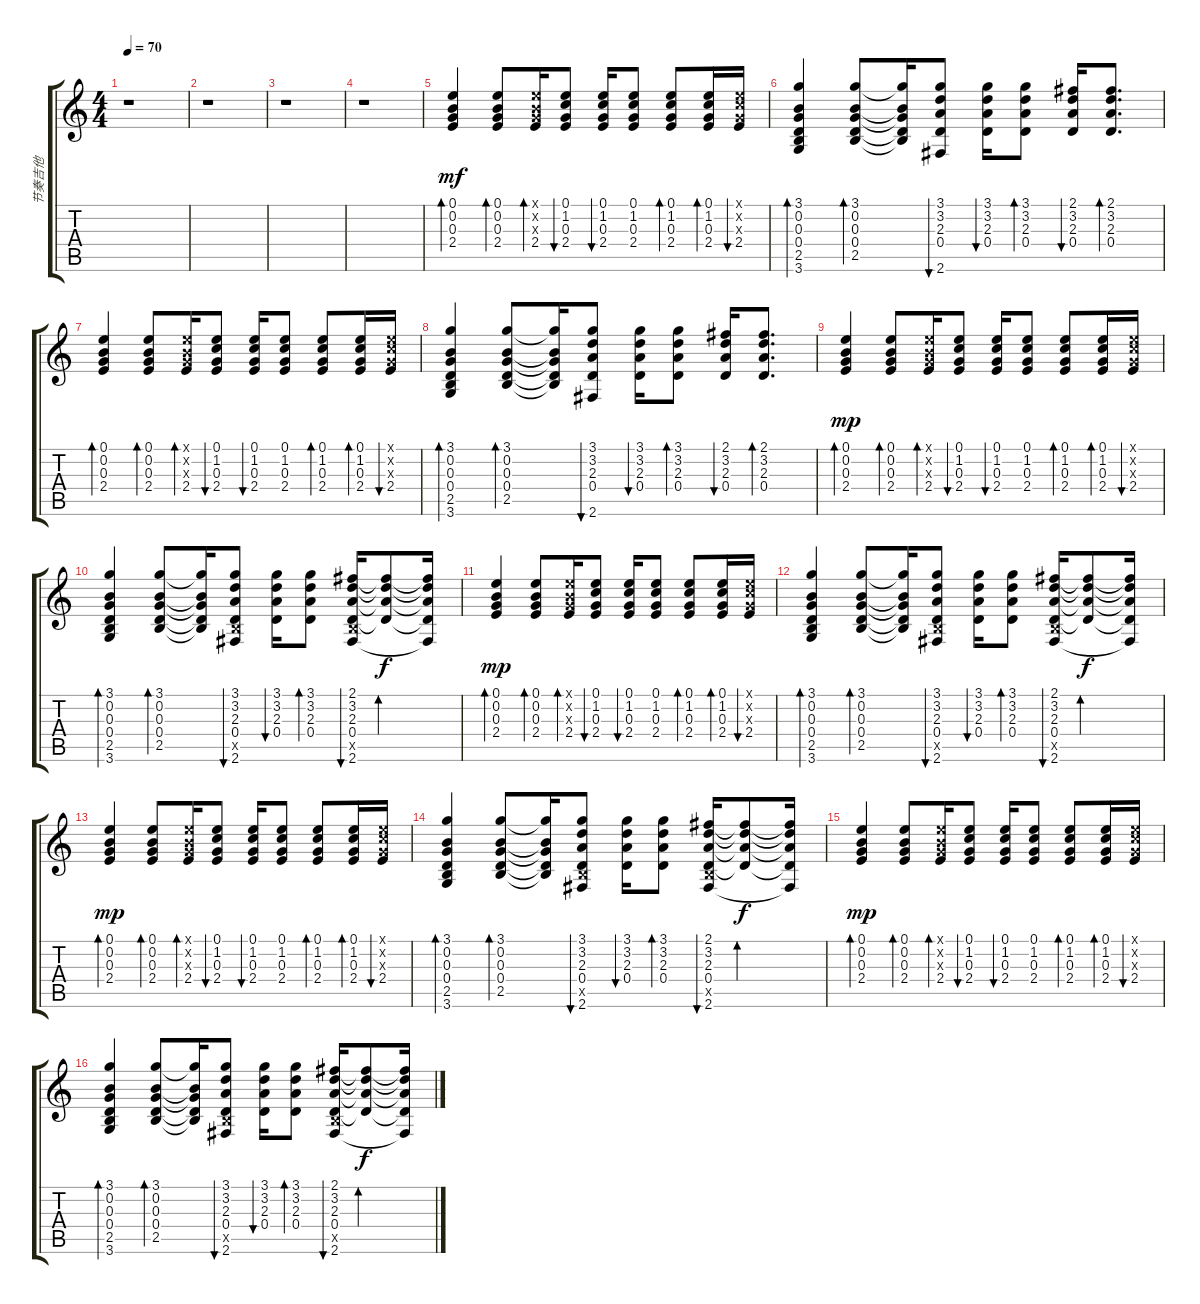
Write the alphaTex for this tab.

\track ("节奏吉他" "节奏吉他") {instrument acousticguitarsteel}
\staff {score tabs}
\tuning (E4 B3 G3 D3 A2 E2) {hide}
\ts (4 4)
\tempo 70
\clef g2
\ks c
r.1{dy mf instrument acousticguitarsteel} |
r.1 |
r.1 |
r.1 |
(0.1 0.2 0.3 2.4).4{bd 30} (0.1 0.2 0.3 2.4).8{bd 30} (0.1{x} 0.2{x} 0.3{x} 2.4).16{bd 30} (0.1 1.2 0.3 2.4).8{bu 30} (0.1 1.2 0.3 2.4).16{bu 30} (0.1 1.2 0.3 2.4).8 (0.1 1.2 0.3 2.4).8{bd 30} (0.1 1.2 0.3 2.4).16{bd 30} (0.1{x} 1.2{x} 0.3{x} 2.4).16{bu 30} |
(3.1 0.2 0.3 0.4 2.5 3.6).4{bd 30 txt ""} (3.1 0.2 0.3 0.4 2.5).8{bd 30} (3.1{t} 0.2{t} 0.3{t} 0.4{t} 2.5{t}).16 (3.1 3.2 2.3 0.4 2.6).8{bu 30} (3.1 3.2 2.3 0.4).16{bu 30} (3.1 3.2 2.3 0.4).8{bd 30} (2.1 3.2 2.3 0.4).16{bu 30} (2.1 3.2 2.3 0.4).8{d bd 30} |
(0.1 0.2 0.3 2.4).4{bd 30} (0.1 0.2 0.3 2.4).8{bd 30} (0.1{x} 0.2{x} 0.3{x} 2.4).16{bd 30} (0.1 1.2 0.3 2.4).8{bu 30} (0.1 1.2 0.3 2.4).16{bu 30} (0.1 1.2 0.3 2.4).8 (0.1 1.2 0.3 2.4).8{bd 30} (0.1 1.2 0.3 2.4).16{bd 30} (0.1{x} 1.2{x} 0.3{x} 2.4).16{bu 30} |
(3.1 0.2 0.3 0.4 2.5 3.6).4{bd 30} (3.1 0.2 0.3 0.4 2.5).8{bd 30} (3.1{t} 0.2{t} 0.3{t} 0.4{t} 2.5{t}).16 (3.1 3.2 2.3 0.4 2.6).8{bu 30} (3.1 3.2 2.3 0.4).16{bu 30} (3.1 3.2 2.3 0.4).8{bd 30} (2.1 3.2 2.3 0.4).16{bu 30} (2.1 3.2 2.3 0.4).8{d bd 30} |
(0.1 0.2 0.3 2.4).4{bd 30 dy mp} (0.1 0.2 0.3 2.4).8{bd 30} (0.1{x} 0.2{x} 0.3{x} 2.4).16{bd 30} (0.1 1.2 0.3 2.4).8{bu 30} (0.1 1.2 0.3 2.4).16{bu 30} (0.1 1.2 0.3 2.4).8 (0.1 1.2 0.3 2.4).8{bd 30} (0.1 1.2 0.3 2.4).16{bd 30} (0.1{x} 1.2{x} 0.3{x} 2.4).16{bu 30} |
(3.1 0.2 0.3 0.4 2.5 3.6).4{bd 30} (3.1 0.2 0.3 0.4 2.5).8{bd 30} (3.1{t} 0.2{t} 0.3{t} 0.4{t} 2.5{t}).16 (3.1 3.2 2.3 0.4 2.5{x} 2.6).8{bu 30} (3.1 3.2 2.3 0.4).16{bu 30} (3.1 3.2 2.3 0.4).8{bd 30} (2.1 3.2 2.3 0.4 2.5{x} 2.6).16{bu 30} (2.1{t} 3.2{t} 2.3{t} 0.4{t}).8{bd 30 dy f} (2.1{t} 3.2{t} 2.3{t} 0.4{t} 2.6{t}).16 |
(0.1 0.2 0.3 2.4).4{bd 30 dy mp} (0.1 0.2 0.3 2.4).8{bd 30} (0.1{x} 0.2{x} 0.3{x} 2.4).16{bd 30} (0.1 1.2 0.3 2.4).8{bu 30} (0.1 1.2 0.3 2.4).16{bu 30} (0.1 1.2 0.3 2.4).8 (0.1 1.2 0.3 2.4).8{bd 30} (0.1 1.2 0.3 2.4).16{bd 30} (0.1{x} 1.2{x} 0.3{x} 2.4).16{bu 30} |
(3.1 0.2 0.3 0.4 2.5 3.6).4{bd 30} (3.1 0.2 0.3 0.4 2.5).8{bd 30} (3.1{t} 0.2{t} 0.3{t} 0.4{t} 2.5{t}).16 (3.1 3.2 2.3 0.4 2.5{x} 2.6).8{bu 30} (3.1 3.2 2.3 0.4).16{bu 30} (3.1 3.2 2.3 0.4).8{bd 30} (2.1 3.2 2.3 0.4 2.5{x} 2.6).16{bu 30} (2.1{t} 3.2{t} 2.3{t} 0.4{t}).8{bd 30 dy f} (2.1{t} 3.2{t} 2.3{t} 0.4{t} 2.6{t}).16 |
(0.1 0.2 0.3 2.4).4{bd 30 dy mp} (0.1 0.2 0.3 2.4).8{bd 30} (0.1{x} 0.2{x} 0.3{x} 2.4).16{bd 30} (0.1 1.2 0.3 2.4).8{bu 30} (0.1 1.2 0.3 2.4).16{bu 30} (0.1 1.2 0.3 2.4).8 (0.1 1.2 0.3 2.4).8{bd 30} (0.1 1.2 0.3 2.4).16{bd 30} (0.1{x} 1.2{x} 0.3{x} 2.4).16{bu 30} |
(3.1 0.2 0.3 0.4 2.5 3.6).4{bd 30} (3.1 0.2 0.3 0.4 2.5).8{bd 30} (3.1{t} 0.2{t} 0.3{t} 0.4{t} 2.5{t}).16 (3.1 3.2 2.3 0.4 2.5{x} 2.6).8{bu 30} (3.1 3.2 2.3 0.4).16{bu 30} (3.1 3.2 2.3 0.4).8{bd 30} (2.1 3.2 2.3 0.4 2.5{x} 2.6).16{bu 30} (2.1{t} 3.2{t} 2.3{t} 0.4{t}).8{bd 30 dy f} (2.1{t} 3.2{t} 2.3{t} 0.4{t} 2.6{t}).16 |
(0.1 0.2 0.3 2.4).4{bd 30 dy mp} (0.1 0.2 0.3 2.4).8{bd 30} (0.1{x} 0.2{x} 0.3{x} 2.4).16{bd 30} (0.1 1.2 0.3 2.4).8{bu 30} (0.1 1.2 0.3 2.4).16{bu 30} (0.1 1.2 0.3 2.4).8 (0.1 1.2 0.3 2.4).8{bd 30} (0.1 1.2 0.3 2.4).16{bd 30} (0.1{x} 1.2{x} 0.3{x} 2.4).16{bu 30} |
(3.1 0.2 0.3 0.4 2.5 3.6).4{bd 30} (3.1 0.2 0.3 0.4 2.5).8{bd 30} (3.1{t} 0.2{t} 0.3{t} 0.4{t} 2.5{t}).16 (3.1 3.2 2.3 0.4 2.5{x} 2.6).8{bu 30} (3.1 3.2 2.3 0.4).16{bu 30} (3.1 3.2 2.3 0.4).8{bd 30} (2.1 3.2 2.3 0.4 2.5{x} 2.6).16{bu 30} (2.1{t} 3.2{t} 2.3{t} 0.4{t}).8{bd 30 dy f} (2.1{t} 3.2{t} 2.3{t} 0.4{t} 2.6{t}).16
